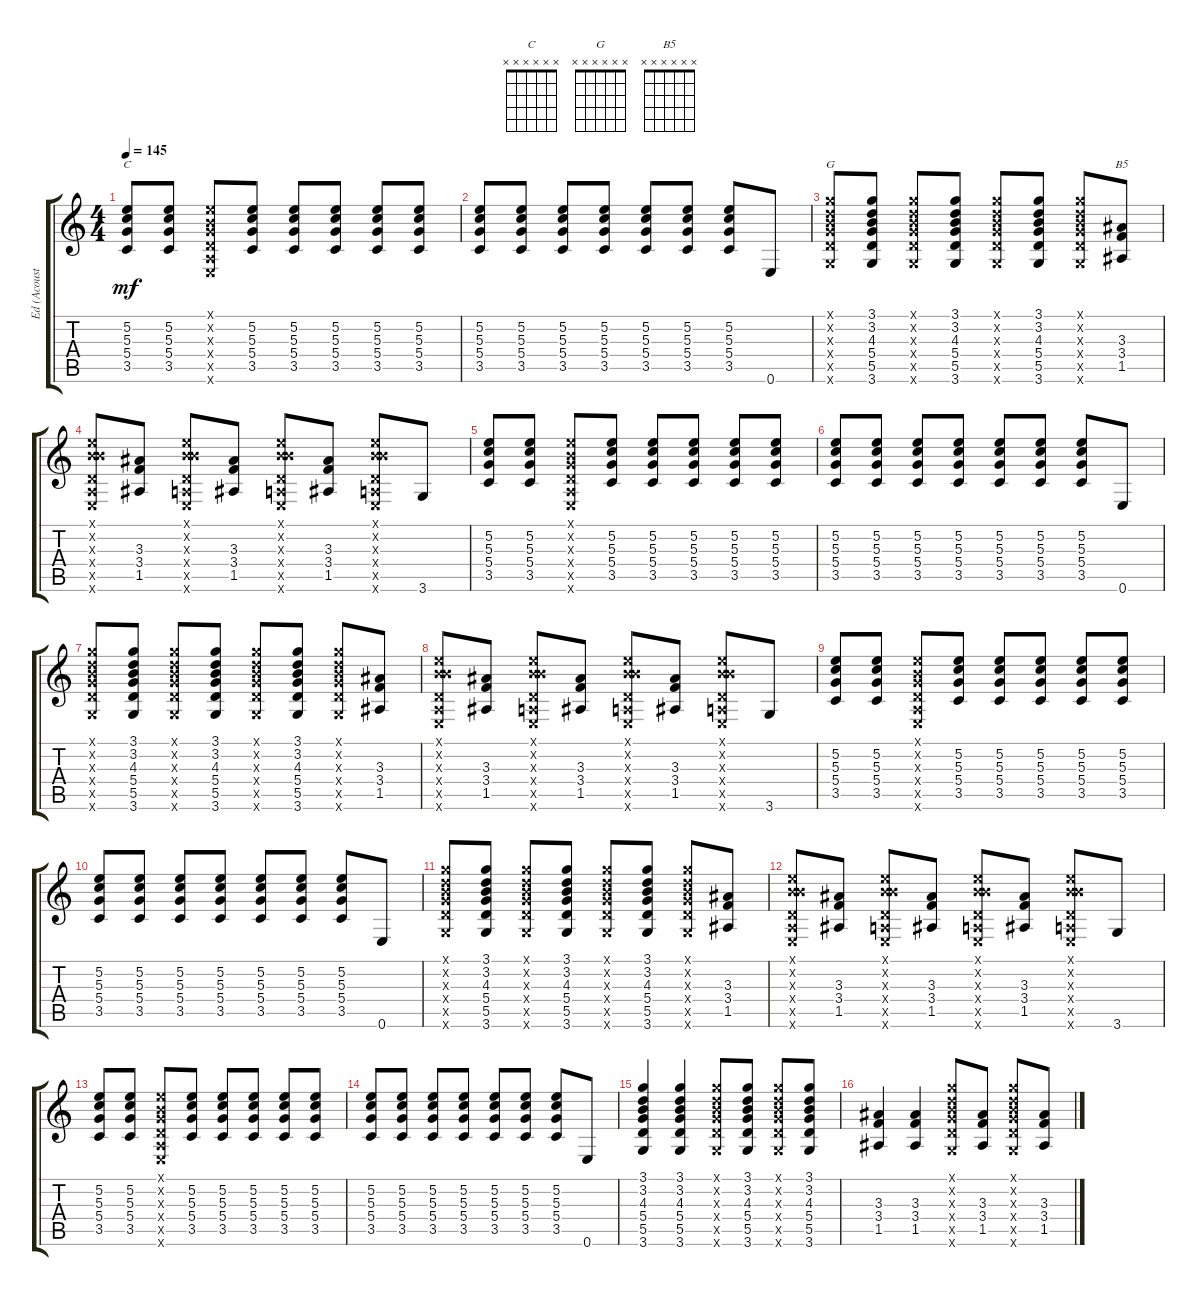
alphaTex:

\track ("Ed (Acoustic Overdub)" "Ed (Acoust") {instrument acousticguitarsteel}
\staff {score tabs}
\tuning (E4 B3 G3 D3 A2 E2) {hide}
\chord ("C" x x x x x x)
\chord ("G" x x x x x x)
\chord ("B5" x x x x x x)
\ts (4 4)
\tempo 145
\clef g2
\ks c
(5.2 5.3 5.4 3.5).8{ch "C" dy mf} (5.2 5.3 5.4 3.5).8 (0.1{x} 0.2{x} 0.3{x} 0.4{x} 0.5{x} 0.6{x}).8 (5.2 5.3 5.4 3.5).8 (5.2 5.3 5.4 3.5).8 (5.2 5.3 5.4 3.5).8 (5.2 5.3 5.4 3.5).8 (5.2 5.3 5.4 3.5).8 |
(5.2 5.3 5.4 3.5).8 (5.2 5.3 5.4 3.5).8 (5.2 5.3 5.4 3.5).8 (5.2 5.3 5.4 3.5).8 (5.2 5.3 5.4 3.5).8 (5.2 5.3 5.4 3.5).8 (5.2 5.3 5.4 3.5).8 0.6.8 |
(3.1{x} 3.2{x} 4.3{x} 5.4{x} 5.5{x} 3.6{x}).8{ch "G"} (3.1 3.2 4.3 5.4 5.5 3.6).8 (3.1{x} 3.2{x} 4.3{x} 5.4{x} 5.5{x} 3.6{x}).8 (3.1 3.2 4.3 5.4 5.5 3.6).8 (3.1{x} 3.2{x} 4.3{x} 5.4{x} 5.5{x} 3.6{x}).8 (3.1 3.2 4.3 5.4 5.5 3.6).8 (3.1{x} 3.2{x} 4.3{x} 5.4{x} 5.5{x} 3.6{x}).8 (3.3 3.4 1.5).8{ch "B5"} |
(0.1{x} 0.2{x} 4.3{x} 0.4{x} 0.5{x} 0.6{x}).8 (3.3 3.4 1.5).8 (0.1{x} 0.2{x} 4.3{x} 0.4{x} 0.5{x} 0.6{x}).8 (3.3 3.4 1.5).8 (0.1{x} 0.2{x} 4.3{x} 0.4{x} 0.5{x} 0.6{x}).8 (3.3 3.4 1.5).8 (0.1{x} 0.2{x} 4.3{x} 0.4{x} 0.5{x} 0.6{x}).8 3.6.8 |
(5.2 5.3 5.4 3.5).8 (5.2 5.3 5.4 3.5).8 (0.1{x} 0.2{x} 0.3{x} 0.4{x} 0.5{x} 0.6{x}).8 (5.2 5.3 5.4 3.5).8 (5.2 5.3 5.4 3.5).8 (5.2 5.3 5.4 3.5).8 (5.2 5.3 5.4 3.5).8 (5.2 5.3 5.4 3.5).8 |
(5.2 5.3 5.4 3.5).8 (5.2 5.3 5.4 3.5).8 (5.2 5.3 5.4 3.5).8 (5.2 5.3 5.4 3.5).8 (5.2 5.3 5.4 3.5).8 (5.2 5.3 5.4 3.5).8 (5.2 5.3 5.4 3.5).8 0.6.8 |
(3.1{x} 3.2{x} 4.3{x} 5.4{x} 5.5{x} 3.6{x}).8 (3.1 3.2 4.3 5.4 5.5 3.6).8 (3.1{x} 3.2{x} 4.3{x} 5.4{x} 5.5{x} 3.6{x}).8 (3.1 3.2 4.3 5.4 5.5 3.6).8 (3.1{x} 3.2{x} 4.3{x} 5.4{x} 5.5{x} 3.6{x}).8 (3.1 3.2 4.3 5.4 5.5 3.6).8 (3.1{x} 3.2{x} 4.3{x} 5.4{x} 5.5{x} 3.6{x}).8 (3.3 3.4 1.5).8 |
(0.1{x} 0.2{x} 4.3{x} 0.4{x} 0.5{x} 0.6{x}).8 (3.3 3.4 1.5).8 (0.1{x} 0.2{x} 4.3{x} 0.4{x} 0.5{x} 0.6{x}).8 (3.3 3.4 1.5).8 (0.1{x} 0.2{x} 4.3{x} 0.4{x} 0.5{x} 0.6{x}).8 (3.3 3.4 1.5).8 (0.1{x} 0.2{x} 4.3{x} 0.4{x} 0.5{x} 0.6{x}).8 3.6.8 |
(5.2 5.3 5.4 3.5).8 (5.2 5.3 5.4 3.5).8 (0.1{x} 0.2{x} 0.3{x} 0.4{x} 0.5{x} 0.6{x}).8 (5.2 5.3 5.4 3.5).8 (5.2 5.3 5.4 3.5).8 (5.2 5.3 5.4 3.5).8 (5.2 5.3 5.4 3.5).8 (5.2 5.3 5.4 3.5).8 |
(5.2 5.3 5.4 3.5).8 (5.2 5.3 5.4 3.5).8 (5.2 5.3 5.4 3.5).8 (5.2 5.3 5.4 3.5).8 (5.2 5.3 5.4 3.5).8 (5.2 5.3 5.4 3.5).8 (5.2 5.3 5.4 3.5).8 0.6.8 |
(3.1{x} 3.2{x} 4.3{x} 5.4{x} 5.5{x} 3.6{x}).8 (3.1 3.2 4.3 5.4 5.5 3.6).8 (3.1{x} 3.2{x} 4.3{x} 5.4{x} 5.5{x} 3.6{x}).8 (3.1 3.2 4.3 5.4 5.5 3.6).8 (3.1{x} 3.2{x} 4.3{x} 5.4{x} 5.5{x} 3.6{x}).8 (3.1 3.2 4.3 5.4 5.5 3.6).8 (3.1{x} 3.2{x} 4.3{x} 5.4{x} 5.5{x} 3.6{x}).8 (3.3 3.4 1.5).8 |
(0.1{x} 0.2{x} 4.3{x} 0.4{x} 0.5{x} 0.6{x}).8 (3.3 3.4 1.5).8 (0.1{x} 0.2{x} 4.3{x} 0.4{x} 0.5{x} 0.6{x}).8 (3.3 3.4 1.5).8 (0.1{x} 0.2{x} 4.3{x} 0.4{x} 0.5{x} 0.6{x}).8 (3.3 3.4 1.5).8 (0.1{x} 0.2{x} 4.3{x} 0.4{x} 0.5{x} 0.6{x}).8 3.6.8 |
(5.2 5.3 5.4 3.5).8 (5.2 5.3 5.4 3.5).8 (0.1{x} 0.2{x} 0.3{x} 0.4{x} 0.5{x} 0.6{x}).8 (5.2 5.3 5.4 3.5).8 (5.2 5.3 5.4 3.5).8 (5.2 5.3 5.4 3.5).8 (5.2 5.3 5.4 3.5).8 (5.2 5.3 5.4 3.5).8 |
(5.2 5.3 5.4 3.5).8 (5.2 5.3 5.4 3.5).8 (5.2 5.3 5.4 3.5).8 (5.2 5.3 5.4 3.5).8 (5.2 5.3 5.4 3.5).8 (5.2 5.3 5.4 3.5).8 (5.2 5.3 5.4 3.5).8 0.6.8 |
(3.1 3.2 4.3 5.4 5.5 3.6).4 (3.1 3.2 4.3 5.4 5.5 3.6).4 (3.1{x} 3.2{x} 4.3{x} 5.4{x} 5.5{x} 3.6{x}).8 (3.1 3.2 4.3 5.4 5.5 3.6).8 (3.1{x} 3.2{x} 4.3{x} 5.4{x} 5.5{x} 3.6{x}).8 (3.1 3.2 4.3 5.4 5.5 3.6).8 |
(3.3 3.4 1.5).4 (3.3 3.4 1.5).4 (3.1{x} 3.2{x} 4.3{x} 5.4{x} 5.5{x} 3.6{x}).8 (3.3 3.4 1.5).8 (3.1{x} 3.2{x} 4.3{x} 5.4{x} 5.5{x} 3.6{x}).8 (3.3 3.4 1.5).8
